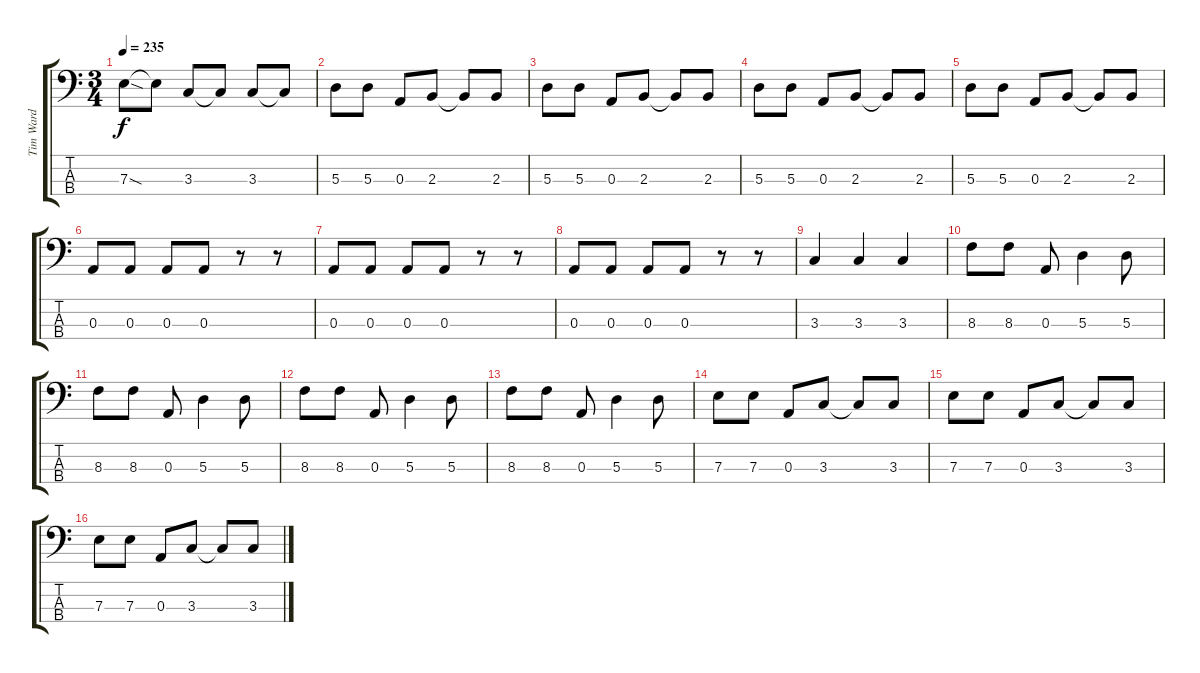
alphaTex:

\track ("Tim Ward" "Tim Ward") {instrument electricbasspick}
\staff {score tabs}
\tuning (G2 D2 A1 E1) {hide}
\ts (3 4)
\tempo 235
\clef f4
\ks c
7.3{sod}.8{dy f} 7.3{t}.8 3.3.8 3.3{t}.8 3.3.8 3.3{t}.8 |
5.3.8 5.3.8 0.3.8 2.3.8 2.3{t}.8 2.3.8 |
5.3.8 5.3.8 0.3.8 2.3.8 2.3{t}.8 2.3.8 |
5.3.8 5.3.8 0.3.8 2.3.8 2.3{t}.8 2.3.8 |
5.3.8 5.3.8 0.3.8 2.3.8 2.3{t}.8 2.3.8 |
0.3.8 0.3.8 0.3.8 0.3.8 r.8 r.8 |
0.3.8 0.3.8 0.3.8 0.3.8 r.8 r.8 |
0.3.8 0.3.8 0.3.8 0.3.8 r.8 r.8 |
3.3.4 3.3.4 3.3.4 |
8.3.8 8.3.8 0.3.8 5.3.4 5.3.8 |
8.3.8 8.3.8 0.3.8 5.3.4 5.3.8 |
8.3.8 8.3.8 0.3.8 5.3.4 5.3.8 |
8.3.8 8.3.8 0.3.8 5.3.4 5.3.8 |
7.3.8 7.3.8 0.3.8 3.3.8 3.3{t}.8 3.3.8 |
7.3.8 7.3.8 0.3.8 3.3.8 3.3{t}.8 3.3.8 |
7.3.8 7.3.8 0.3.8 3.3.8 3.3{t}.8 3.3.8
